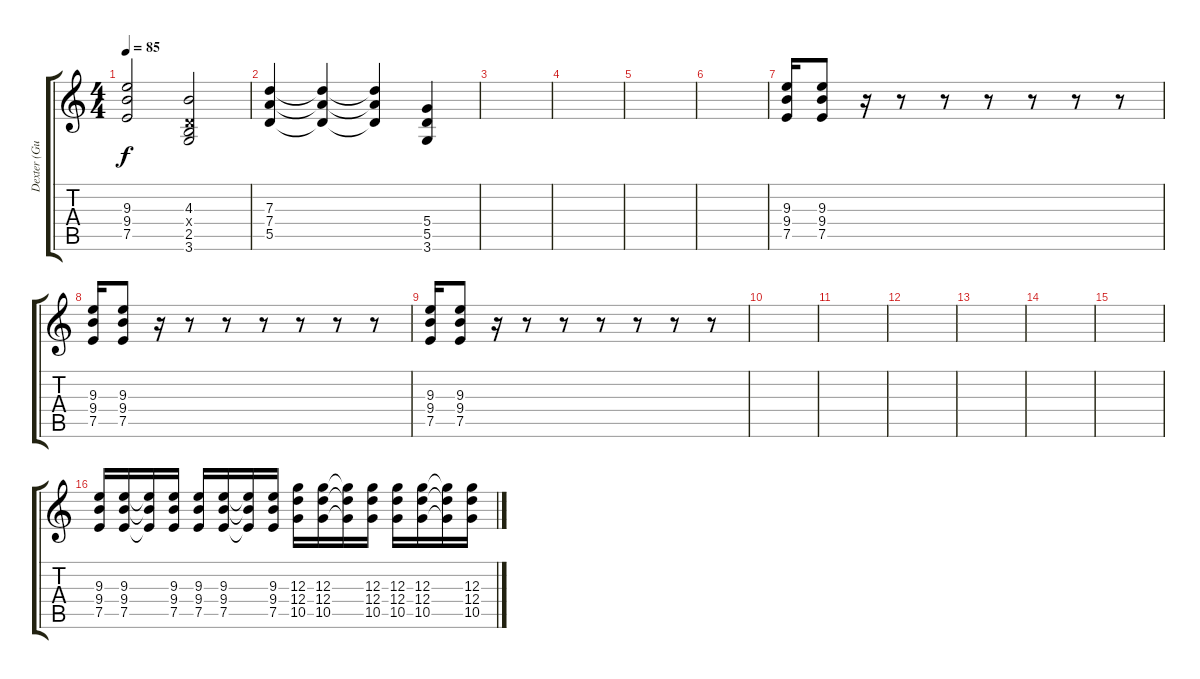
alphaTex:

\track ("Dexter (Guitar)" "Dexter (Gu") {instrument distortionguitar}
\staff {score tabs}
\tuning (E4 B3 G3 D3 A2 E2) {hide}
\ts (4 4)
\tempo 85
\clef g2
\ks c
(9.3 9.4 7.5).2{dy f} (4.3 0.4{x} 2.5 3.6).2 |
(7.3 7.4 5.5).4 (7.3{t} 7.4{t} 5.5{t}).4 (7.3{t} 7.4{t} 5.5{t}).4 (5.4 5.5 3.6).4 |
|
|
|
|
(9.3 9.4 7.5).16 (9.3 9.4 7.5).8 r.16 r.8 r.8 r.8 r.8 r.8 r.8 |
(9.3 9.4 7.5).16 (9.3 9.4 7.5).8 r.16 r.8 r.8 r.8 r.8 r.8 r.8 |
(9.3 9.4 7.5).16 (9.3 9.4 7.5).8 r.16 r.8 r.8 r.8 r.8 r.8 r.8 |
|
|
|
|
|
|
(9.3 9.4 7.5).16 (9.3 9.4 7.5).16 (9.3{t} 9.4{t} 7.5{t}).16 (9.3 9.4 7.5).16 (9.3 9.4 7.5).16 (9.3 9.4 7.5).16 (9.3{t} 9.4{t} 7.5{t}).16 (9.3 9.4 7.5).16 (12.3 12.4 10.5).16 (12.3 12.4 10.5).16 (12.3{t} 12.4{t} 10.5{t}).16 (12.3 12.4 10.5).16 (12.3 12.4 10.5).16 (12.3 12.4 10.5).16 (12.3{t} 12.4{t} 10.5{t}).16 (12.3 12.4 10.5).16
